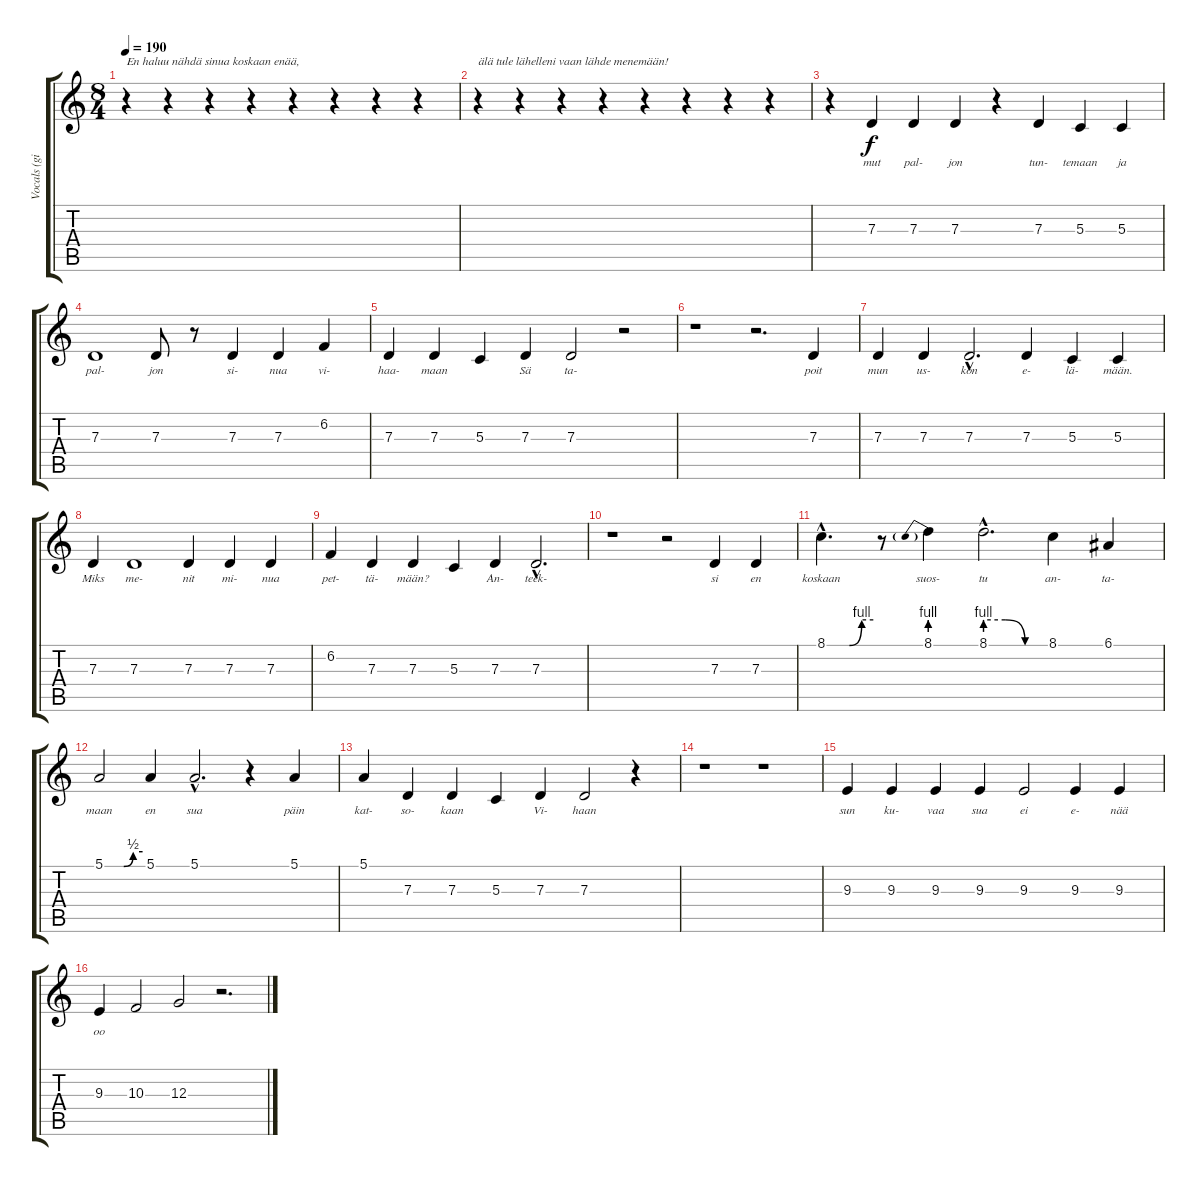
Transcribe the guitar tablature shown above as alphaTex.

\track ("Vocals (girl...)" "Vocals (gi") {instrument lead3calliope}
\staff {score tabs}
\tuning (E4 B3 G3 D3 A2 E2) {hide}
\ts (8 4)
\tempo 190
\clef g2
\ks c
r.4{txt "En haluu nähdä sinua koskaan enää," dy f} r.4 r.4 r.4 r.4 r.4 r.4 r.4 |
r.4{txt "älä tule lähelleni vaan lähde menemään!"} r.4 r.4 r.4 r.4 r.4 r.4 r.4 |
r.4 7.3.4{lyrics (0 "mut") lyrics (1 "") lyrics (2 "") lyrics (3 "") lyrics (4 "")} 7.3.4{lyrics (0 "pal-") lyrics (1 "") lyrics (2 "") lyrics (3 "") lyrics (4 "")} 7.3.4{lyrics (0 "jon") lyrics (1 "") lyrics (2 "") lyrics (3 "") lyrics (4 "")} r.4 7.3.4{lyrics (0 "tun-") lyrics (1 "") lyrics (2 "") lyrics (3 "") lyrics (4 "")} 5.3.4{lyrics (0 "temaan") lyrics (1 "") lyrics (2 "") lyrics (3 "") lyrics (4 "")} 5.3.4{lyrics (0 "ja") lyrics (1 "") lyrics (2 "") lyrics (3 "") lyrics (4 "")} |
7.3.1{lyrics (0 "pal-") lyrics (1 "") lyrics (2 "") lyrics (3 "") lyrics (4 "")} 7.3.8{lyrics (0 "jon") lyrics (1 "") lyrics (2 "") lyrics (3 "") lyrics (4 "")} r.8 7.3.4{lyrics (0 "si-") lyrics (1 "") lyrics (2 "") lyrics (3 "") lyrics (4 "")} 7.3.4{lyrics (0 "nua") lyrics (1 "") lyrics (2 "") lyrics (3 "") lyrics (4 "")} 6.2.4{lyrics (0 "vi-") lyrics (1 "") lyrics (2 "") lyrics (3 "") lyrics (4 "")} |
7.3.4{lyrics (0 "haa-") lyrics (1 "") lyrics (2 "") lyrics (3 "") lyrics (4 "")} 7.3.4{lyrics (0 "maan") lyrics (1 "") lyrics (2 "") lyrics (3 "") lyrics (4 "")} 5.3.4{lyrics (0 " ") lyrics (1 "") lyrics (2 "") lyrics (3 "") lyrics (4 "")} 7.3.4{lyrics (0 "Sä") lyrics (1 "") lyrics (2 "") lyrics (3 "") lyrics (4 "")} 7.3.2{lyrics (0 "ta-") lyrics (1 "") lyrics (2 "") lyrics (3 "") lyrics (4 "")} r.2 |
r.1 r.2{d} 7.3.4{lyrics (0 "poit") lyrics (1 "") lyrics (2 "") lyrics (3 "") lyrics (4 "")} |
7.3.4{lyrics (0 "mun") lyrics (1 "") lyrics (2 "") lyrics (3 "") lyrics (4 "")} 7.3.4{lyrics (0 "us-") lyrics (1 "") lyrics (2 "") lyrics (3 "") lyrics (4 "")} 7.3{hac}.2{d lyrics (0 "kon") lyrics (1 "") lyrics (2 "") lyrics (3 "") lyrics (4 "")} 7.3.4{lyrics (0 "e-") lyrics (1 "") lyrics (2 "") lyrics (3 "") lyrics (4 "")} 5.3.4{lyrics (0 "lä-") lyrics (1 "") lyrics (2 "") lyrics (3 "") lyrics (4 "")} 5.3.4{lyrics (0 "mään.") lyrics (1 "") lyrics (2 "") lyrics (3 "") lyrics (4 "")} |
7.3.4{lyrics (0 "Miks") lyrics (1 "") lyrics (2 "") lyrics (3 "") lyrics (4 "")} 7.3.1{lyrics (0 "me-") lyrics (1 "") lyrics (2 "") lyrics (3 "") lyrics (4 "")} 7.3.4{lyrics (0 "nit") lyrics (1 "") lyrics (2 "") lyrics (3 "") lyrics (4 "")} 7.3.4{lyrics (0 "mi-") lyrics (1 "") lyrics (2 "") lyrics (3 "") lyrics (4 "")} 7.3.4{lyrics (0 "nua") lyrics (1 "") lyrics (2 "") lyrics (3 "") lyrics (4 "")} |
6.2.4{lyrics (0 "pet-") lyrics (1 "") lyrics (2 "") lyrics (3 "") lyrics (4 "")} 7.3.4{lyrics (0 "tä-") lyrics (1 "") lyrics (2 "") lyrics (3 "") lyrics (4 "")} 7.3.4{lyrics (0 "mään?") lyrics (1 "") lyrics (2 "") lyrics (3 "") lyrics (4 "")} 5.3.4{lyrics (0 " ") lyrics (1 "") lyrics (2 "") lyrics (3 "") lyrics (4 "")} 7.3.4{lyrics (0 "An-") lyrics (1 "") lyrics (2 "") lyrics (3 "") lyrics (4 "")} 7.3{hac}.2{d lyrics (0 "teek-") lyrics (1 "") lyrics (2 "") lyrics (3 "") lyrics (4 "")} |
r.1 r.2 7.3.4{lyrics (0 "si") lyrics (1 "") lyrics (2 "") lyrics (3 "") lyrics (4 "")} 7.3.4{lyrics (0 "en") lyrics (1 "") lyrics (2 "") lyrics (3 "") lyrics (4 "")} |
8.1{be (custom 0 0 15 0 29 0 45 4 60 4) hac}.4{d lyrics (0 "koskaan") lyrics (1 "") lyrics (2 "") lyrics (3 "") lyrics (4 "")} r.8 8.1{be (prebend 0 4 60 4)}.4{lyrics (0 "suos-") lyrics (1 "") lyrics (2 "") lyrics (3 "") lyrics (4 "")} 8.1{be (custom 0 4 20 4 40 0 60 0) hac}.2{d lyrics (0 "tu") lyrics (1 "") lyrics (2 "") lyrics (3 "") lyrics (4 "")} 8.1.4{lyrics (0 "an-") lyrics (1 "") lyrics (2 "") lyrics (3 "") lyrics (4 "")} 6.1.4{lyrics (0 "ta-") lyrics (1 "") lyrics (2 "") lyrics (3 "") lyrics (4 "")} |
5.1{be (custom 0 0 30 0 45 2 60 2)}.2{lyrics (0 "maan") lyrics (1 "") lyrics (2 "") lyrics (3 "") lyrics (4 "")} 5.1.4{lyrics (0 "en") lyrics (1 "") lyrics (2 "") lyrics (3 "") lyrics (4 "")} 5.1{hac}.2{d lyrics (0 "sua") lyrics (1 "") lyrics (2 "") lyrics (3 "") lyrics (4 "")} r.4 5.1.4{lyrics (0 "päin") lyrics (1 "") lyrics (2 "") lyrics (3 "") lyrics (4 "")} |
5.1.4{lyrics (0 "kat-") lyrics (1 "") lyrics (2 "") lyrics (3 "") lyrics (4 "")} 7.3.4{lyrics (0 "so-") lyrics (1 "") lyrics (2 "") lyrics (3 "") lyrics (4 "")} 7.3.4{lyrics (0 "kaan") lyrics (1 "") lyrics (2 "") lyrics (3 "") lyrics (4 "")} 5.3.4{lyrics (0 " ") lyrics (1 "") lyrics (2 "") lyrics (3 "") lyrics (4 "")} 7.3.4{lyrics (0 "Vi-") lyrics (1 "") lyrics (2 "") lyrics (3 "") lyrics (4 "")} 7.3.2{lyrics (0 "haan") lyrics (1 "") lyrics (2 "") lyrics (3 "") lyrics (4 "")} r.4 |
r.1 r.1 |
9.3.4{lyrics (0 "sun") lyrics (1 "") lyrics (2 "") lyrics (3 "") lyrics (4 "")} 9.3.4{lyrics (0 "ku-") lyrics (1 "") lyrics (2 "") lyrics (3 "") lyrics (4 "")} 9.3.4{lyrics (0 "vaa") lyrics (1 "") lyrics (2 "") lyrics (3 "") lyrics (4 "")} 9.3.4{lyrics (0 "sua") lyrics (1 "") lyrics (2 "") lyrics (3 "") lyrics (4 "")} 9.3.2{lyrics (0 "ei") lyrics (1 "") lyrics (2 "") lyrics (3 "") lyrics (4 "")} 9.3.4{lyrics (0 "e-") lyrics (1 "") lyrics (2 "") lyrics (3 "") lyrics (4 "")} 9.3.4{lyrics (0 "nää") lyrics (1 "") lyrics (2 "") lyrics (3 "") lyrics (4 "")} |
9.3.4{lyrics (0 "oo") lyrics (1 "") lyrics (2 "") lyrics (3 "") lyrics (4 "")} 10.3.2 12.3.2 r.2{d}
